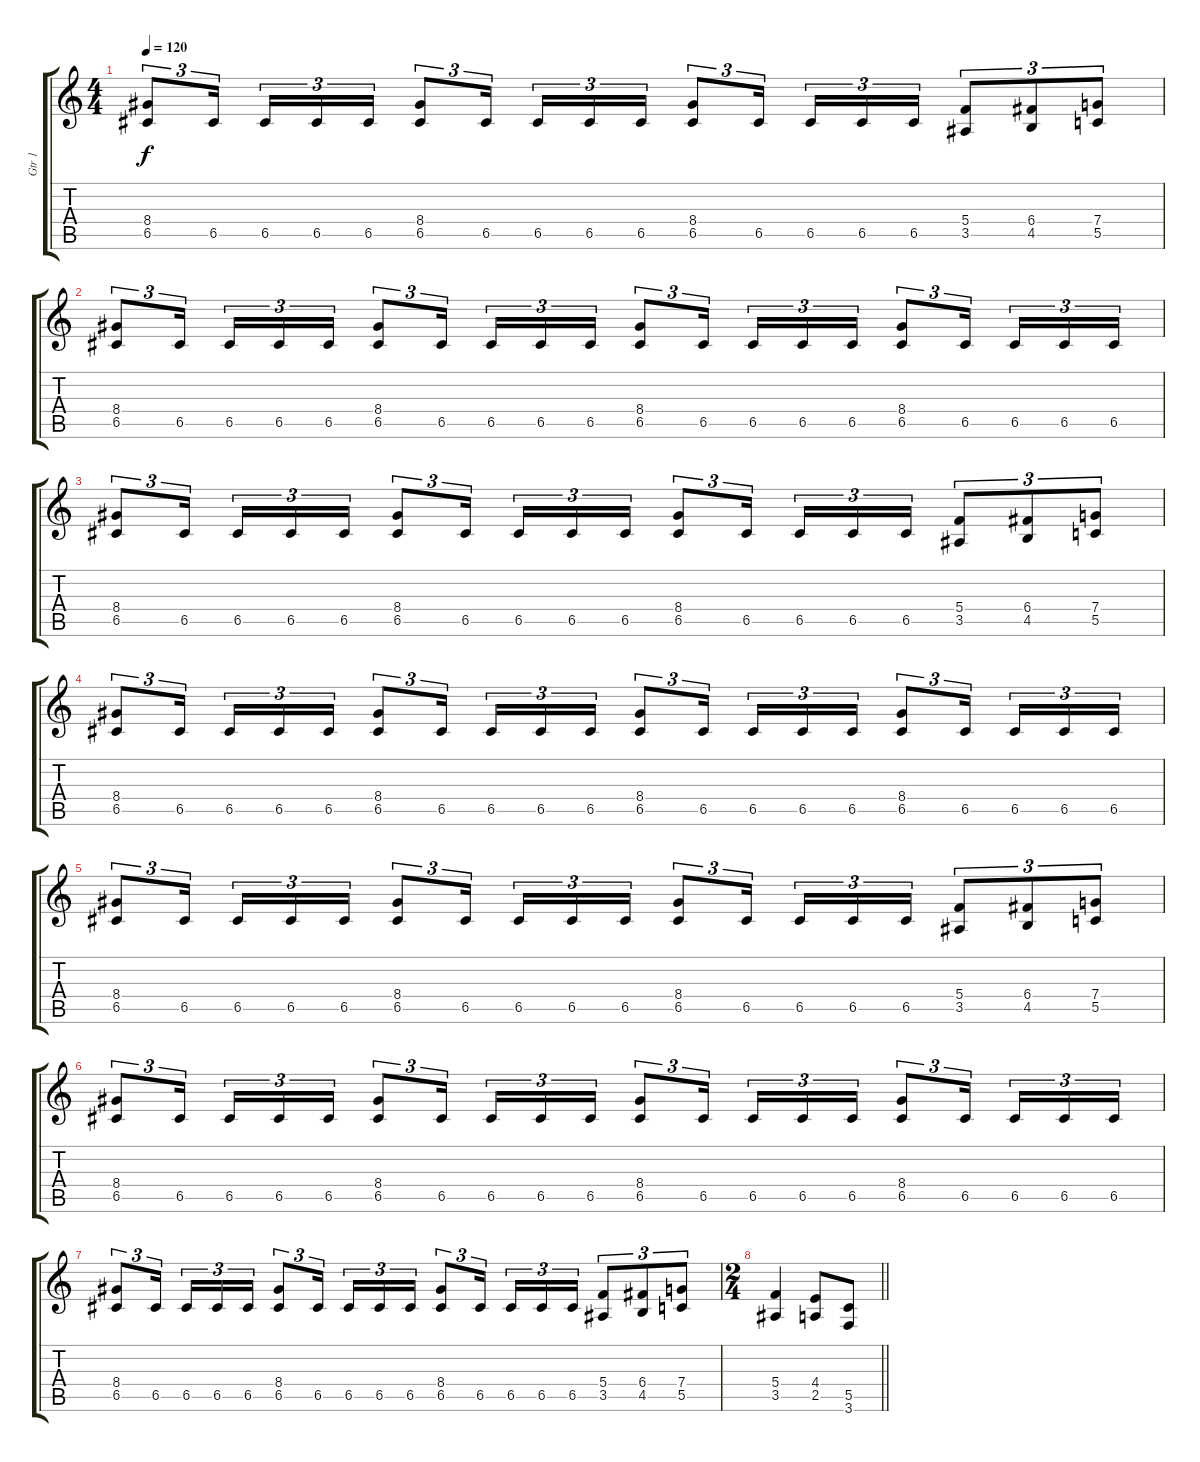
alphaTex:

\track ("Gtr 1" "Gtr 1") {instrument distortionguitar}
\staff {score tabs}
\tuning (D4 A3 F3 C3 G2 D2) {hide}
\ts (4 4)
\tempo 120
\clef g2
\ks c
(8.4 6.5).8{tu (3 2) dy f} 6.5.16{tu (3 2) beam splitsecondary} 6.5.16{tu (3 2)} 6.5.16{tu (3 2)} 6.5.16{tu (3 2)} (8.4 6.5).8{tu (3 2)} 6.5.16{tu (3 2) beam splitsecondary} 6.5.16{tu (3 2)} 6.5.16{tu (3 2)} 6.5.16{tu (3 2)} (8.4 6.5).8{tu (3 2)} 6.5.16{tu (3 2) beam splitsecondary} 6.5.16{tu (3 2)} 6.5.16{tu (3 2)} 6.5.16{tu (3 2)} (5.4 3.5).8{tu (3 2)} (6.4 4.5).8{tu (3 2)} (7.4 5.5).8{tu (3 2)} |
(8.4 6.5).8{tu (3 2)} 6.5.16{tu (3 2) beam splitsecondary} 6.5.16{tu (3 2)} 6.5.16{tu (3 2)} 6.5.16{tu (3 2)} (8.4 6.5).8{tu (3 2)} 6.5.16{tu (3 2) beam splitsecondary} 6.5.16{tu (3 2)} 6.5.16{tu (3 2)} 6.5.16{tu (3 2)} (8.4 6.5).8{tu (3 2)} 6.5.16{tu (3 2) beam splitsecondary} 6.5.16{tu (3 2)} 6.5.16{tu (3 2)} 6.5.16{tu (3 2)} (8.4 6.5).8{tu (3 2)} 6.5.16{tu (3 2) beam splitsecondary} 6.5.16{tu (3 2)} 6.5.16{tu (3 2)} 6.5.16{tu (3 2)} |
(8.4 6.5).8{tu (3 2)} 6.5.16{tu (3 2) beam splitsecondary} 6.5.16{tu (3 2)} 6.5.16{tu (3 2)} 6.5.16{tu (3 2)} (8.4 6.5).8{tu (3 2)} 6.5.16{tu (3 2) beam splitsecondary} 6.5.16{tu (3 2)} 6.5.16{tu (3 2)} 6.5.16{tu (3 2)} (8.4 6.5).8{tu (3 2)} 6.5.16{tu (3 2) beam splitsecondary} 6.5.16{tu (3 2)} 6.5.16{tu (3 2)} 6.5.16{tu (3 2)} (5.4 3.5).8{tu (3 2)} (6.4 4.5).8{tu (3 2)} (7.4 5.5).8{tu (3 2)} |
(8.4 6.5).8{tu (3 2)} 6.5.16{tu (3 2) beam splitsecondary} 6.5.16{tu (3 2)} 6.5.16{tu (3 2)} 6.5.16{tu (3 2)} (8.4 6.5).8{tu (3 2)} 6.5.16{tu (3 2) beam splitsecondary} 6.5.16{tu (3 2)} 6.5.16{tu (3 2)} 6.5.16{tu (3 2)} (8.4 6.5).8{tu (3 2)} 6.5.16{tu (3 2) beam splitsecondary} 6.5.16{tu (3 2)} 6.5.16{tu (3 2)} 6.5.16{tu (3 2)} (8.4 6.5).8{tu (3 2)} 6.5.16{tu (3 2) beam splitsecondary} 6.5.16{tu (3 2)} 6.5.16{tu (3 2)} 6.5.16{tu (3 2)} |
(8.4 6.5).8{tu (3 2)} 6.5.16{tu (3 2) beam splitsecondary} 6.5.16{tu (3 2)} 6.5.16{tu (3 2)} 6.5.16{tu (3 2)} (8.4 6.5).8{tu (3 2)} 6.5.16{tu (3 2) beam splitsecondary} 6.5.16{tu (3 2)} 6.5.16{tu (3 2)} 6.5.16{tu (3 2)} (8.4 6.5).8{tu (3 2)} 6.5.16{tu (3 2) beam splitsecondary} 6.5.16{tu (3 2)} 6.5.16{tu (3 2)} 6.5.16{tu (3 2)} (5.4 3.5).8{tu (3 2)} (6.4 4.5).8{tu (3 2)} (7.4 5.5).8{tu (3 2)} |
(8.4 6.5).8{tu (3 2)} 6.5.16{tu (3 2) beam splitsecondary} 6.5.16{tu (3 2)} 6.5.16{tu (3 2)} 6.5.16{tu (3 2)} (8.4 6.5).8{tu (3 2)} 6.5.16{tu (3 2) beam splitsecondary} 6.5.16{tu (3 2)} 6.5.16{tu (3 2)} 6.5.16{tu (3 2)} (8.4 6.5).8{tu (3 2)} 6.5.16{tu (3 2) beam splitsecondary} 6.5.16{tu (3 2)} 6.5.16{tu (3 2)} 6.5.16{tu (3 2)} (8.4 6.5).8{tu (3 2)} 6.5.16{tu (3 2) beam splitsecondary} 6.5.16{tu (3 2)} 6.5.16{tu (3 2)} 6.5.16{tu (3 2)} |
(8.4 6.5).8{tu (3 2)} 6.5.16{tu (3 2) beam splitsecondary} 6.5.16{tu (3 2)} 6.5.16{tu (3 2)} 6.5.16{tu (3 2)} (8.4 6.5).8{tu (3 2)} 6.5.16{tu (3 2) beam splitsecondary} 6.5.16{tu (3 2)} 6.5.16{tu (3 2)} 6.5.16{tu (3 2)} (8.4 6.5).8{tu (3 2)} 6.5.16{tu (3 2) beam splitsecondary} 6.5.16{tu (3 2)} 6.5.16{tu (3 2)} 6.5.16{tu (3 2)} (5.4 3.5).8{tu (3 2)} (6.4 4.5).8{tu (3 2)} (7.4 5.5).8{tu (3 2)} |
\ts (2 4)
\barLineRight lightlight
(5.4 3.5).4 (4.4 2.5).8 (5.5 3.6).8
